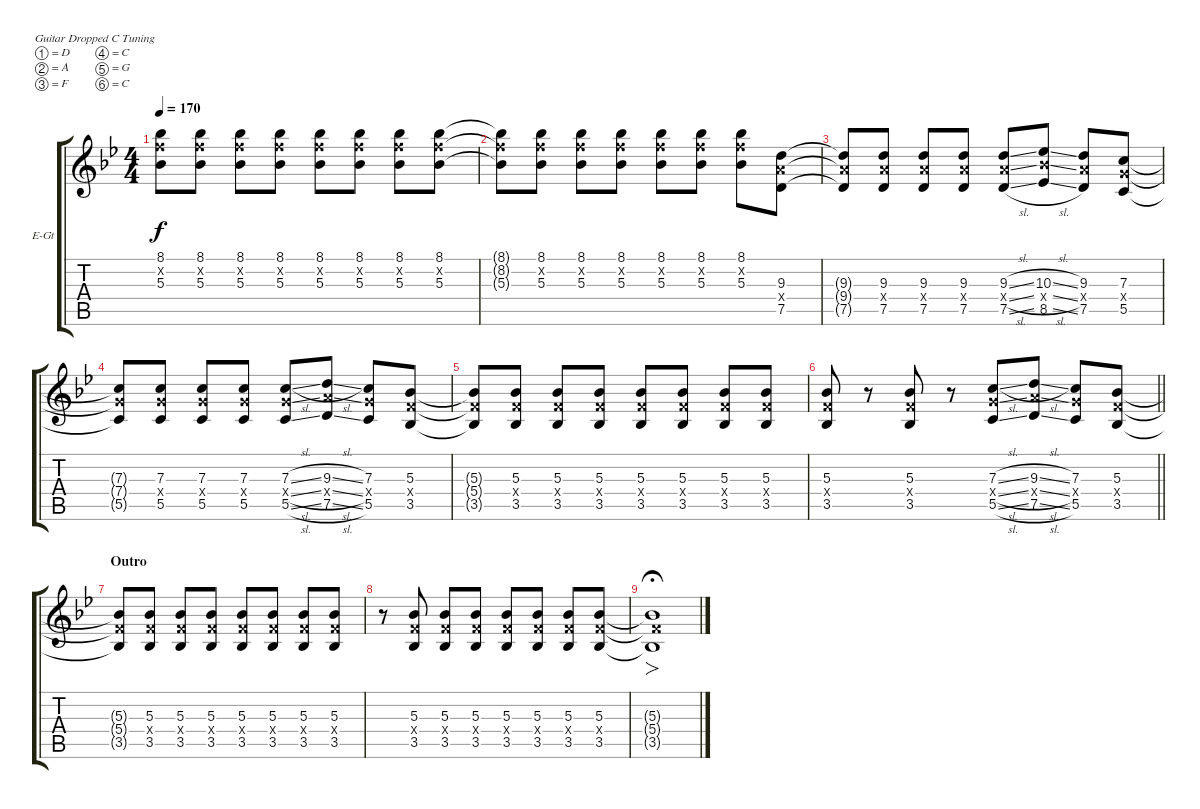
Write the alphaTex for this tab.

\defaultSystemsLayout 4
\bracketExtendMode groupsimilarinstruments
\firstSystemTrackNameOrientation horizontal
\otherSystemsTrackNameOrientation horizontal
\track ("Guitar 3" "E-Gt") {instrument distortionguitar}
\staff {score tabs}
\tuning (D4 A3 F3 C3 G2 C2)
\ts (4 4)
\tempo 170
\clef g2
\ks bb
(5.3{t} 8.2{x t} 8.1{t}).8{dy f} (5.3 8.2{x} 8.1).8 (5.3 8.2{x} 8.1).8 (5.3 8.2{x} 8.1).8 (5.3 8.2{x} 8.1).8 (5.3 8.2{x} 8.1).8 (5.3 8.2{x} 8.1).8 (5.3 8.2{x} 8.1).8 |
(5.3{t} 8.2{x t} 8.1{t}).8 (5.3 8.2{x} 8.1).8 (5.3 8.2{x} 8.1).8 (5.3 8.2{x} 8.1).8 (5.3 8.2{x} 8.1).8 (5.3 8.2{x} 8.1).8 (5.3 8.2{x} 8.1).8 (9.3 7.5 9.4{x}).8 |
(9.4{x t} 9.3{t} 7.5{t}).8 (9.4{x} 9.3 7.5).8 (9.4{x} 9.3 7.5).8 (9.4{x} 9.3 7.5).8 (9.4{sl x} 9.3{sl} 7.5{sl}).8 (8.5{sl} 10.4{sl x} 10.3{sl}).8 (9.4{x} 9.3 7.5).8 (5.5 7.4{x} 7.3).8 |
(5.5{t} 7.4{x t} 7.3{t}).8 (5.5 7.4{x} 7.3).8 (5.5 7.4{x} 7.3).8 (5.5 7.4{x} 7.3).8 (5.5{sl} 7.4{sl x} 7.3{sl}).8 (7.5{sl} 9.4{sl x} 9.3{sl}).8 (5.5 7.4{x} 7.3).8 (3.5 5.4{x} 5.3).8 |
(3.5{t} 5.4{x t} 5.3{t}).8 (3.5 5.4{x} 5.3).8 (3.5 5.4{x} 5.3).8 (3.5 5.4{x} 5.3).8 (3.5 5.4{x} 5.3).8 (3.5 5.4{x} 5.3).8 (3.5 5.4{x} 5.3).8 (3.5 5.4{x} 5.3).8 |
\barLineRight lightlight
(5.3 5.4{x} 3.5).8 r.8 (3.5 5.4{x} 5.3).8 r.8 (5.5{sl} 7.4{sl x} 7.3{sl}).8 (7.5{sl} 9.4{sl x} 9.3{sl}).8 (5.5 7.4{x} 7.3).8 (5.3 3.5 5.4{x}).8 |
\section ("" "Outro")
(5.3{t} 3.5{t} 5.4{x t}).8 (5.3 3.5 5.4{x}).8 (5.3 3.5 5.4{x}).8 (5.3 3.5 5.4{x}).8 (5.3 3.5 5.4{x}).8 (5.3 3.5 5.4{x}).8 (5.3 3.5 5.4{x}).8 (5.3 3.5 5.4{x}).8 |
r.8 (5.3 3.5 5.4{x}).8 (5.3 3.5 5.4{x}).8 (5.3 3.5 5.4{x}).8 (5.3 3.5 5.4{x}).8 (5.3 3.5 5.4{x}).8 (5.3 3.5 5.4{x}).8 (5.3 3.5 5.4{x}).8 |
(5.3{t} 3.5{t} 5.4{x t}).1{fo fermata (medium 1)}
